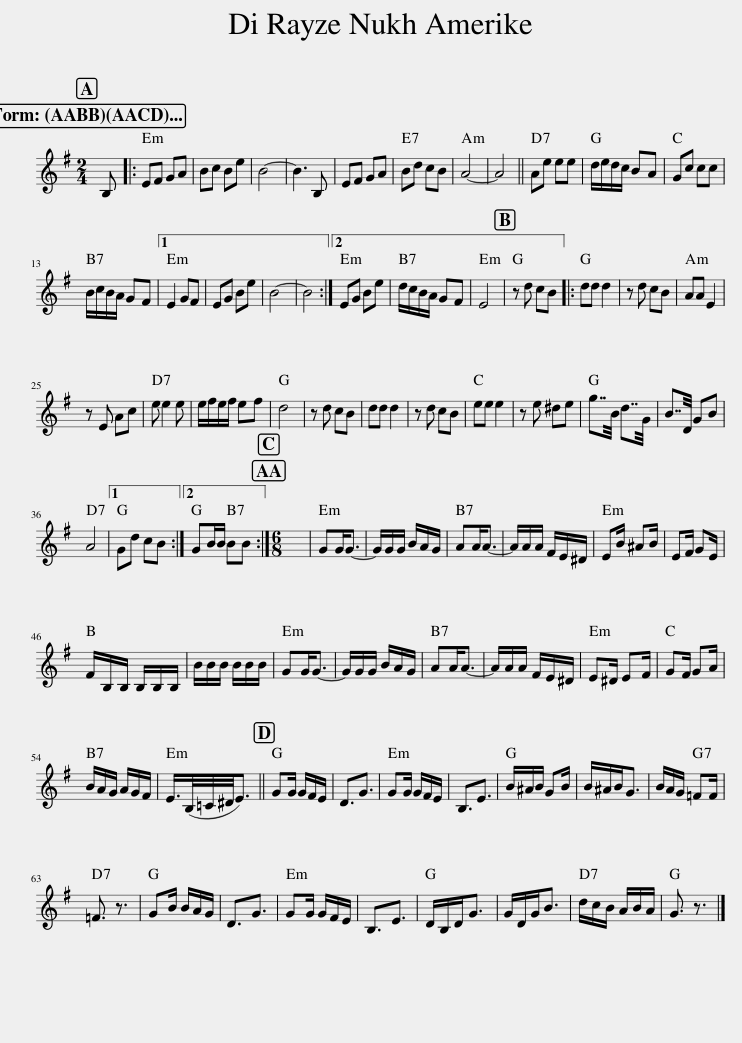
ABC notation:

X:1
L:1/8
M:2/4
I:linebreak $
K:Emin
V:1 treble
V:1
 B, |: EF GA | Bc Be | B4- | B3 B, | %5
 EF GA | Bd cB | A4- | A4 || Ae ee | %10
 d/e/d/c/ BA | Gc cc |$ B/c/B/A/ GF |1 E2 GF | EG Be | %15
 B4- | B4 :|2 EG Be | d/c/B/A/ GF | E4 | %20
 z d cB |: dd d2 | z d cB | AA E2 |$ z E Ac | %25
 e e2 e | e/f/e/f/ ef | d4 | z d cB | dd d2 | %30
 z d cB | ee e2 | z e ^de | g7/4B/4 d7/4G/4 | B7/4D/4 GB |$ %35
 A4 |1 Gd cB :|2 GB/B/ BB :|[M:6/8] x6 | GG<G- | %40
 G/G/G/ B/A/G/ | AA<A- | A/A/A/ F/E/^D/ | EB/ ^AB/ | EF/ GE/ |$ %45
 F/B,/B,/ B,/B,/B,/ | B/B/B/ B/B/B/ | GG<G- | G/G/G/ B/A/G/ | AA<A- | %50
 A/A/A/ F/E/^D/ | E^D/ EF/ | GF/ GA/ |$ B/A/G/ A/G/F/ | E/>(B,/=C/4^D/4E3/2) || %55
 GG/ G/F/E/ | D3/2G3/2 | GG/ G/F/E/ | B,3/2E3/2 | B/^A/B/ GB/ | %60
 B/^A/B<G | B/A/G/ =FF/ |$ =F3/2 z3/2 | GB/ B/A/G/ | D3/2G3/2 | %65
 GG/ G/F/E/ | B,3/2E3/2 | D/B,/D<G | G/D/G<B | d/c/B/ A/B/A/ | %70
 G3/2 z3/2 |] %71
